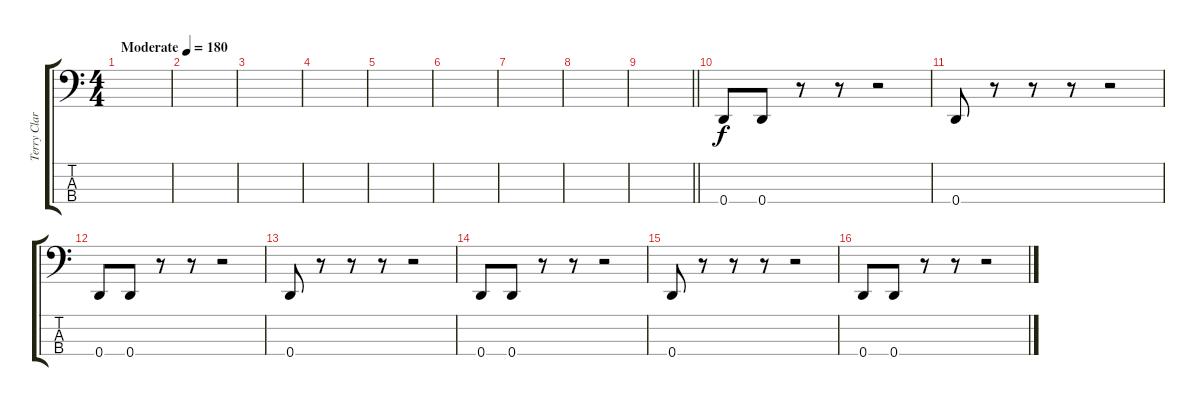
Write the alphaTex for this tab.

\track ("Terry Clark" "Terry Clar") {instrument electricbasspick}
\staff {score tabs}
\tuning (G2 D2 A1 D1) {hide}
\ts (4 4)
\tempo (180 "Moderate")
\clef f4
\ks c
|
|
|
|
|
|
|
|
\barLineRight lightlight
|
0.4.8 0.4.8 r.8 r.8 r.2 |
0.4.8 r.8 r.8 r.8 r.2 |
0.4.8 0.4.8 r.8 r.8 r.2 |
0.4.8 r.8 r.8 r.8 r.2 |
0.4.8 0.4.8 r.8 r.8 r.2 |
0.4.8 r.8 r.8 r.8 r.2 |
0.4.8 0.4.8 r.8 r.8 r.2
